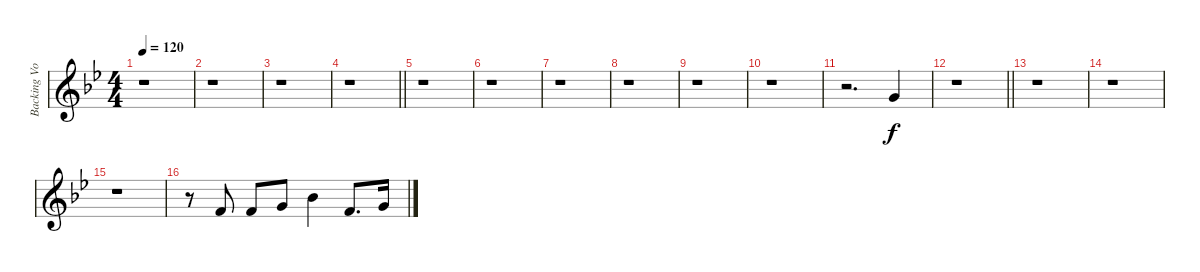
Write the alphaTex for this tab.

\track ("Backing Vocals" "Backing Vo") {instrument choiraahs}
\staff {score}
\tuning (E4 B3 G3 D3 A2 E2) {hide}
\ts (4 4)
\tempo 120
\clef g2
\ks gminor
r.1{dy f} |
r.1 |
r.1 |
\barLineRight lightlight
r.1 |
r.1 |
r.1 |
r.1 |
r.1 |
r.1 |
r.1 |
r.2{d} 3.1.4 |
\barLineRight lightlight
r.1 |
r.1 |
r.1 |
r.1 |
r.8 1.1.8 1.1.8 3.1.8 6.1.4 1.1.8{d} 3.1.16
